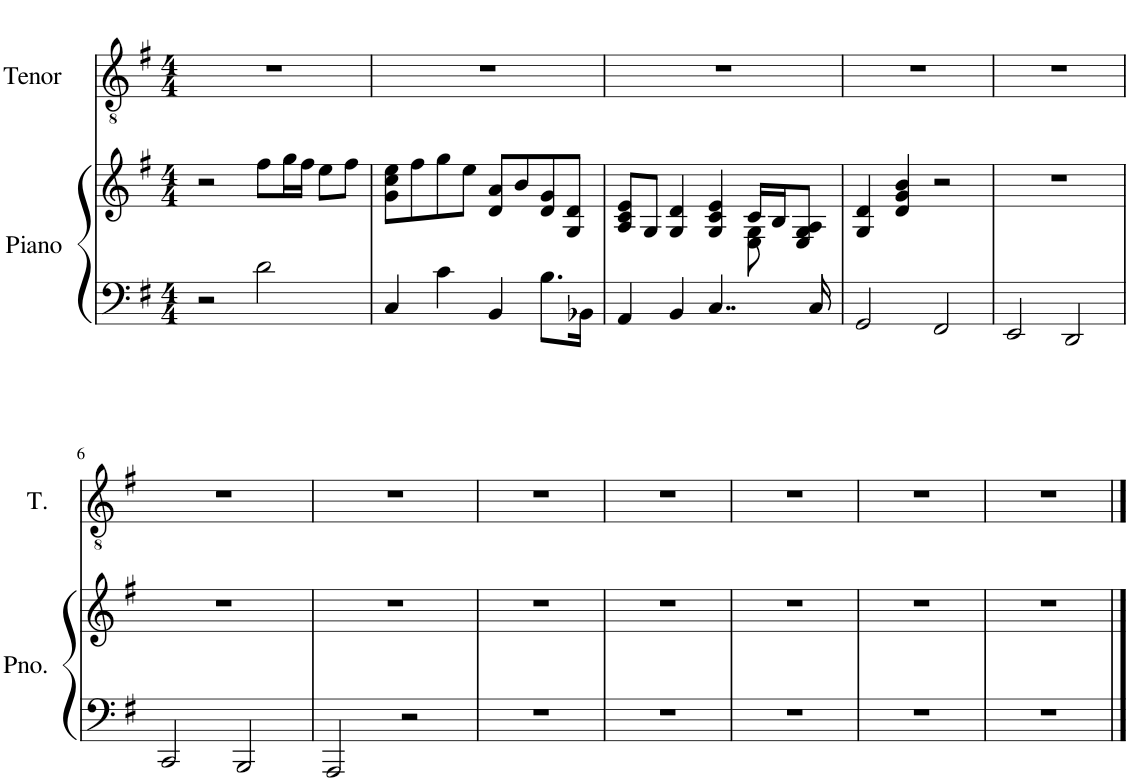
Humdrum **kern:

**kern	**kern	**kern
*part2	*part2	*part1
*staff3	*staff2	*staff1
*I"Piano	*	*I"Tenor
*I'Pno.	*	*I'T.
*clefF4	*clefG2	*clefGv2
*k[f#]	*k[f#]	*k[f#]
*M4/4	*M4/4	*M4/4
=1	=1	=1
2r	2r	1r
2d\	8ff#\L	.
.	16gg\L	.
.	16ff#\JJ	.
.	8ee\L	.
.	8ff#\J	.
=2	=2	=2
4C/	8g\ 8cc\ 8ee\L	1r
.	8ff#\	.
4c\	8gg\	.
.	8ee\J	.
4BB/	8d/ 8a/L	.
.	8b/	.
8.B\L	8d/ 8g/	.
.	8G/ 8d/J	.
16BB-X\Jk	.	.
=3	=3	=3
*	*^	*
4AA/	8A/ 8c/ 8e/L	2.ryy	1r
.	8G/J	.	.
4BB/	4G/ 4d/	.	.
4..C/	4G/ 4c/ 4e/	.	.
.	16c/LL	8E\ 8G\	.
.	16B/J	.	.
.	8E/ 8G/ 8A/J	8ryy	.
16C/	.	.	.
*	*v	*v	*
=4	=4	=4
2GG/	4G/ 4d/	1r
.	4d/ 4g/ 4b/	.
2FF#/	2r	.
=5	=5	=5
2EE/	1r	1r
2DD/	.	.
!!LO:LB:g=z
=6	=6	=6
2CC/	1r	1r
2BBB/	.	.
=7	=7	=7
2AAA/	1r	1r
2r	.	.
=8	=8	=8
1r	1r	1r
=9	=9	=9
1r	1r	1r
=10	=10	=10
1r	1r	1r
=11	=11	=11
1r	1r	1r
=12	=12	=12
1r	1r	1r
==	==	==
*-	*-	*-
